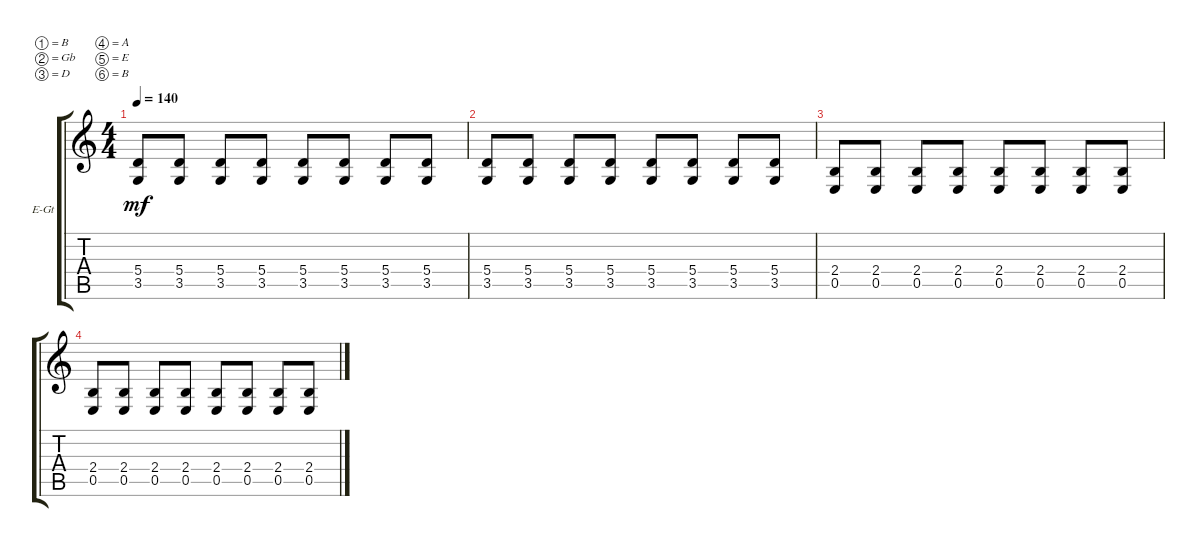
\bracketExtendMode groupsimilarinstruments
\firstSystemTrackNameOrientation horizontal
\otherSystemsTrackNameOrientation horizontal
\track ("Electric Guitar" "E-Gt") {instrument distortionguitar}
\staff {score tabs}
\tuning (B3 Gb3 D3 A2 E2 B1)
\ts (4 4)
\tempo 140
\clef g2
\ks c
(3.5 5.4).8{dy mf} (3.5 5.4).8 (3.5 5.4).8 (3.5 5.4).8 (3.5 5.4).8 (3.5 5.4).8 (3.5 5.4).8 (3.5 5.4).8 |
(3.5 5.4).8 (3.5 5.4).8 (3.5 5.4).8 (3.5 5.4).8 (3.5 5.4).8 (3.5 5.4).8 (3.5 5.4).8 (3.5 5.4).8 |
(0.5 2.4).8 (0.5 2.4).8 (0.5 2.4).8 (0.5 2.4).8 (0.5 2.4).8 (0.5 2.4).8 (0.5 2.4).8 (0.5 2.4).8 |
(0.5 2.4).8 (0.5 2.4).8 (0.5 2.4).8 (0.5 2.4).8 (0.5 2.4).8 (0.5 2.4).8 (0.5 2.4).8 (0.5 2.4).8
